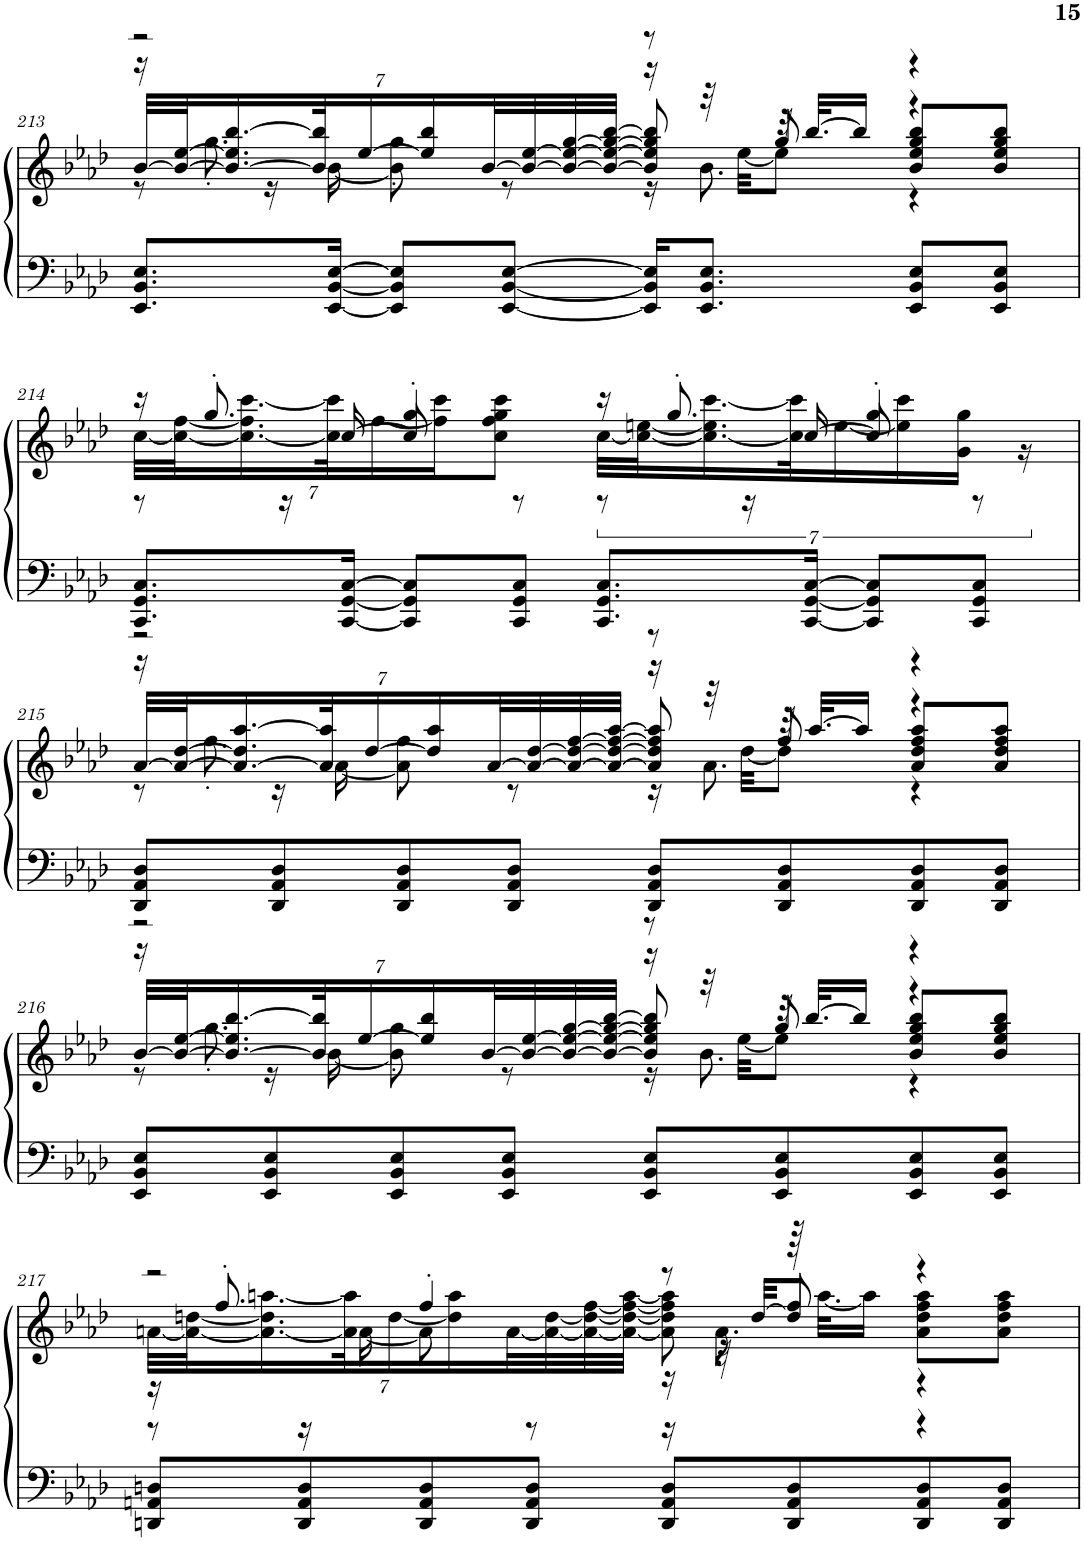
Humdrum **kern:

**kern	**kern
*part1	*part1
*staff2	*staff1
*I"Piano	*
*I'Pno.	*
!!LO:PB:g=z
*clefF4	*clefF4
*k[b-e-a-d-]	*k[b-e-a-d-]
*M4/4	*M4/4
=213	=213
*	*^
*	*	*^
*	*	*	*Xbrackettup
*	*	*	*^
8.EE-/ 8.BB-/ 8.E-/L	2r	16r	[28b-/LLL	8r
.	.	.	28b-/_ [28ee-/J	.
.	.	8.gg'\	.	.
.	.	.	14.b-/_ 14.ee-/] [14.bb-/	.
.	.	.	.	16r
.	.	.	28b-/] 28bb-/]K	.
[16EE-/ [16BB-/ [16E-/Jk	.	.	.	[16b-\
.	.	.	[14ee-/	.
8EE-/] 8BB-/] 8E-/]L	.	4gg'\	.	8b-\]
.	.	.	14ee-/] 14bb-/	.
.	.	.	[28b-/L	.
[8EE-/ [8BB-/ [8E-/J	.	.	.	8r
.	.	.	28b-/_ [28ee-/	.
.	.	.	28b-/_ 28ee-/_ [28gg/	.
.	.	.	28b-/_ 28ee-/_ 28gg/_ [28bb-/JJJ	.
16EE-/] 16BB-/] 16E-/]KL	8r	16r	8b-/] 8ee-/] 8gg/] 8bb-/]	16r
8.EE-/ 8.BB-/ 8.E-/J	.	32r	.	8.b-\
.	.	[32ee-\KKL	.	.
.	8gg/	8ee-\J]	64r	.
.	.	.	[32.bb-/KLL	.
.	.	.	16bb-/JJ]	.
8EE-/ 8BB-/ 8E-/L	4r	4r	8b-/ 8ee-/ 8gg/ 8bb-/L	4r
8EE-/ 8BB-/ 8E-/J	.	.	8b-/ 8ee-/ 8gg/ 8bb-/J	.
*	*	*	*v	*v
!!LO:LB:g=z
=214	=214	=214	=214
8.CC/ 8.GG/ 8.C/L	16r	[28cc\LLL	8r
.	.	28cc\_ [28ff\J	.
.	8.gg'/	.	.
.	.	14.cc\_ 14.ff\] [14.ccc\	.
.	.	.	16r
.	.	28cc\] 28ccc\]K	.
[16CC/ [16GG/ [16C/Jk	.	.	[16cc/
.	.	[14ff\	.
8CC/] 8GG/] 8C/]L	4gg'/	.	8cc/]
.	.	14ff\] 14ccc\J	.
.	.	7cc\ 7ff\ 7gg\ 7ccc\J	.
8CC/ 8GG/ 8C/J	.	.	8r
*	*	*brackettup	*
8.CC/ 8.GG/ 8.C/L	16r	[28cc\LLL	8r
.	.	28cc\_ [28een\J	.
.	8.gg'/	.	.
.	.	14.cc\_ 14.ee\] [14.ccc\	.
.	.	.	16r
.	.	28cc\] 28ccc\]K	.
[16CC/ [16GG/ [16C/Jk	.	.	[16cc/
.	.	[14ee\	.
8CC/] 8GG/] 8C/]L	4gg'/	.	8cc/]
.	.	14ee\] 14ccc\	.
.	.	14g\ 14gg\JJ	.
8CC/ 8GG/ 8C/J	.	.	8r
.	.	14r	.
!!LO:LB:g=z
=215	=215	=215	=215
*	*	*	*Xbrackettup
*	*	*	*^
8DD-/ 8AA-/ 8D-/L	2r	16r	[28a-/LLL	8r
.	.	.	28a-/_ [28dd-/J	.
.	.	8.ff'\	.	.
.	.	.	14.a-/_ 14.dd-/] [14.aa-/	.
8DD-/ 8AA-/ 8D-/	.	.	.	16r
.	.	.	28a-/] 28aa-/]K	.
.	.	.	.	[16a-\
.	.	.	[14dd-/	.
8DD-/ 8AA-/ 8D-/	.	4ff'\	.	8a-\]
.	.	.	14dd-/] 14aa-/	.
.	.	.	[28a-/L	.
8DD-/ 8AA-/ 8D-/J	.	.	.	8r
.	.	.	28a-/_ [28dd-/	.
.	.	.	28a-/_ 28dd-/_ [28ff/	.
.	.	.	28a-/_ 28dd-/_ 28ff/_ [28aa-/JJJ	.
8DD-/ 8AA-/ 8D-/L	8r	16r	8a-/] 8dd-/] 8ff/] 8aa-/]	16r
.	.	32r	.	8.a-\
.	.	[32dd-\KKL	.	.
8DD-/ 8AA-/ 8D-/	8ff/	8dd-\J]	64r	.
.	.	.	[32.aa-/KLL	.
.	.	.	16aa-/JJ]	.
8DD-/ 8AA-/ 8D-/	4r	4r	8a-/ 8dd-/ 8ff/ 8aa-/L	4r
8DD-/ 8AA-/ 8D-/J	.	.	8a-/ 8dd-/ 8ff/ 8aa-/J	.
!!LO:LB:g=z	!!	!!	!!
=216	=216	=216	=216	=216
8EE-/ 8BB-/ 8E-/L	2r	16r	[28b-/LLL	8r
.	.	.	28b-/_ [28ee-/J	.
.	.	8.gg'\	.	.
.	.	.	14.b-/_ 14.ee-/] [14.bb-/	.
8EE-/ 8BB-/ 8E-/	.	.	.	16r
.	.	.	28b-/] 28bb-/]K	.
.	.	.	.	[16b-\
.	.	.	[14ee-/	.
8EE-/ 8BB-/ 8E-/	.	4gg'\	.	8b-\]
.	.	.	14ee-/] 14bb-/	.
.	.	.	[28b-/L	.
8EE-/ 8BB-/ 8E-/J	.	.	.	8r
.	.	.	28b-/_ [28ee-/	.
.	.	.	28b-/_ 28ee-/_ [28gg/	.
.	.	.	28b-/_ 28ee-/_ 28gg/_ [28bb-/JJJ	.
8EE-/ 8BB-/ 8E-/L	8r	16r	8b-/] 8ee-/] 8gg/] 8bb-/]	16r
.	.	32r	.	8.b-\
.	.	[32ee-\KKL	.	.
8EE-/ 8BB-/ 8E-/	8gg/	8ee-\J]	64r	.
.	.	.	[32.bb-/KLL	.
.	.	.	16bb-/JJ]	.
8EE-/ 8BB-/ 8E-/	4r	4r	8b-/ 8ee-/ 8gg/ 8bb-/L	4r
8EE-/ 8BB-/ 8E-/J	.	.	8b-/ 8ee-/ 8gg/ 8bb-/J	.
!!LO:LB:g=z	!!	!!	!!
=217	=217	=217	=217	=217
8DDn/ 8AAn/ 8Dn/L	2r	[28an\LLL	16r	8r
.	.	28a\_ [28ddn\J	.	.
.	.	.	8.ff'/	.
.	.	14.a\_ 14.dd\] [14.aan\	.	.
8DD/ 8AA/ 8D/	.	.	.	16r
.	.	28a\] 28aa\]K	.	.
.	.	.	.	[16a\
.	.	[14dd\	.	.
8DD/ 8AA/ 8D/	.	.	4ff'/	8a\]
.	.	14dd\] 14aa\	.	.
.	.	[28a\L	.	.
8DD/ 8AA/ 8D/J	.	.	.	8r
.	.	28a\_ [28dd\	.	.
.	.	28a\_ 28dd\_ [28ff\	.	.
.	.	28a\_ 28dd\_ 28ff\_ [28aa\JJJ	.	.
8DD/ 8AA/ 8D/L	8r	8a\] 8dd\] 8ff\] 8aa\]	16r	16r
.	.	.	32r	8.a\
.	.	.	[32dd/KKL	.
8DD/ 8AA/ 8D/	8ff/	64r	8dd/J]	.
.	.	[32.aa\KLL	.	.
.	.	16aa\JJ]	.	.
8DD/ 8AA/ 8D/	4r	8a\ 8dd\ 8ff\ 8aa\L	4r	4r
8DD/ 8AA/ 8D/J	.	8a\ 8dd\ 8ff\ 8aa\J	.	.
*	*v	*v	*v	*v
=	=
*-	*-
